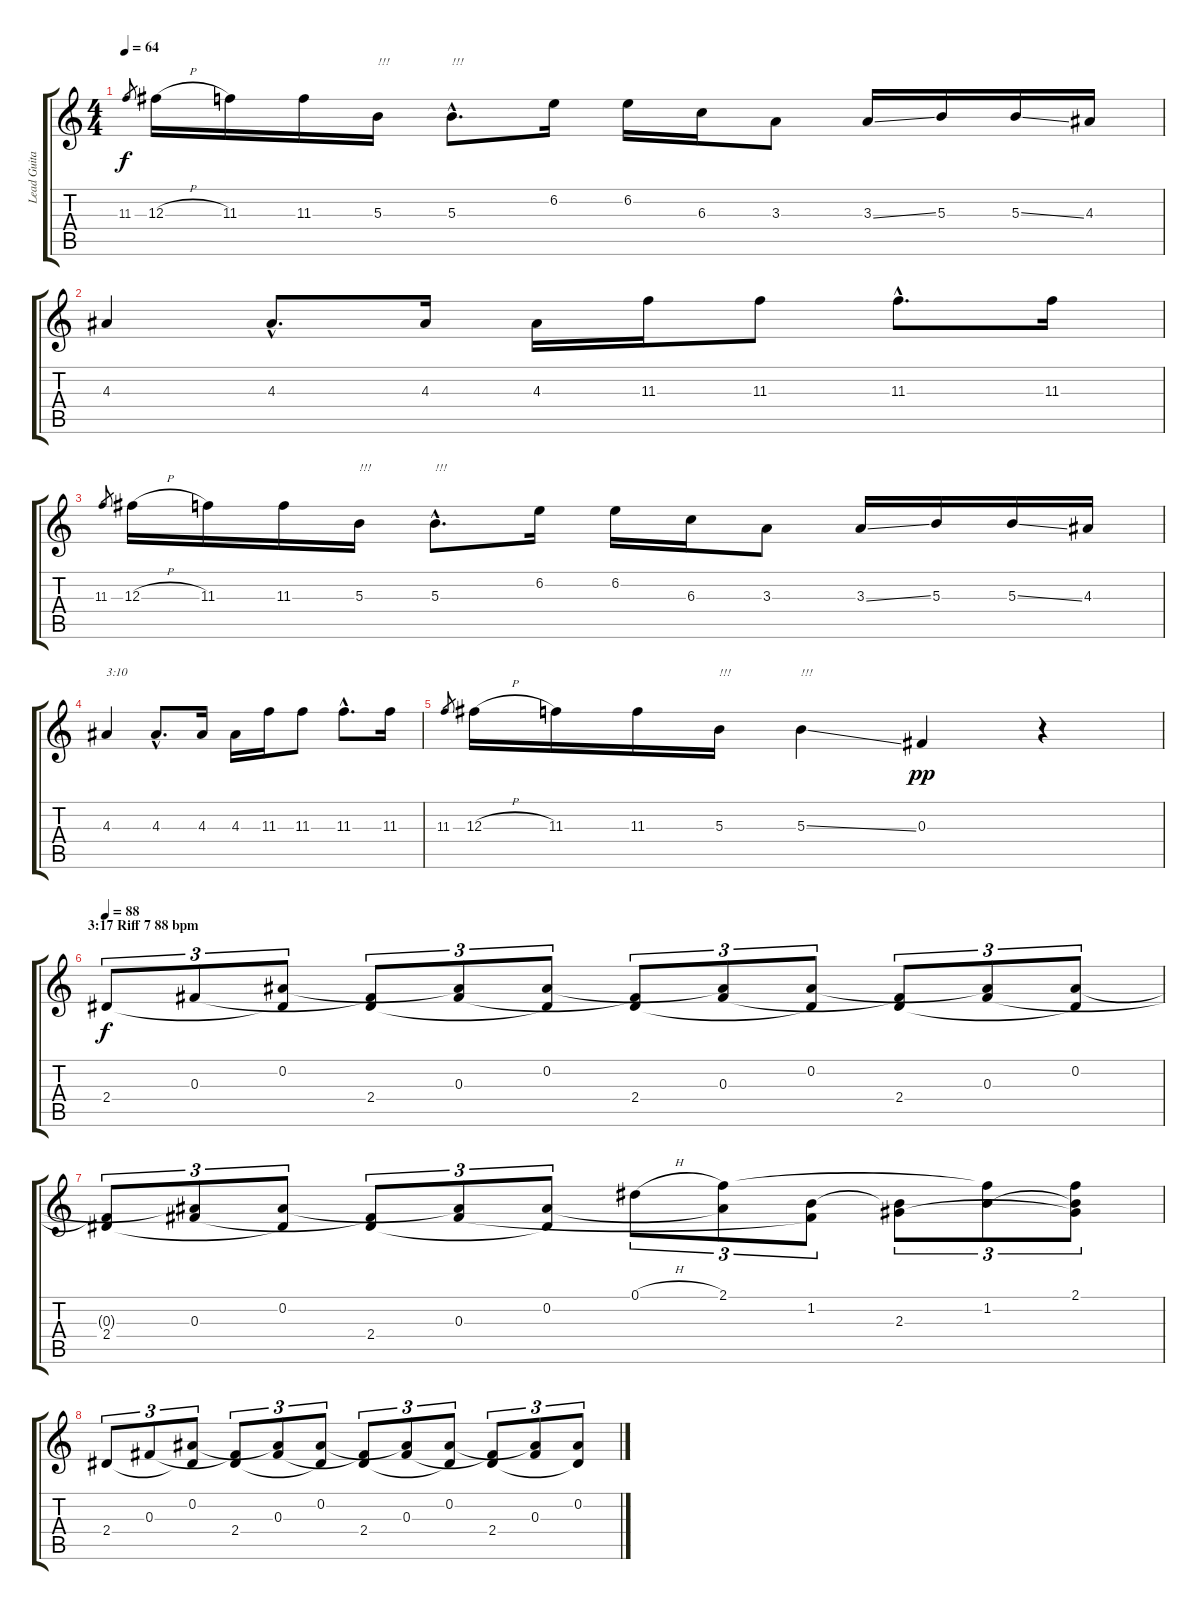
\track ("Lead Guitar" "Lead Guita") {instrument acousticguitarnylon}
\staff {score tabs}
\tuning (Eb4 Bb3 Gb3 Db3 Ab2 Eb2) {hide}
\ts (4 4)
\tempo 64
\clef g2
\ks c
11.3.8{gr dy f} 12.3{h}.16 11.3.16 11.3.16 5.3.16{txt "!!!"} 5.3{hac}.8{d txt "!!!"} 6.2.16 6.2.16 6.3.16 3.3.8 3.3{ss}.16 5.3.16 5.3{ss}.16 4.3.16 |
4.3.4 4.3{hac}.8{d} 4.3.16 4.3.16 11.3.16 11.3.8 11.3{hac}.8{d} 11.3.16 |
11.3.8{gr} 12.3{h}.16 11.3.16 11.3.16 5.3.16{txt "!!!"} 5.3{hac}.8{d txt "!!!"} 6.2.16 6.2.16 6.3.16 3.3.8 3.3{ss}.16 5.3.16 5.3{ss}.16 4.3.16 |
4.3.4{txt "3:10"} 4.3{hac}.8{d} 4.3.16 4.3.16 11.3.16 11.3.8 11.3{hac}.8{d} 11.3.16 |
11.3.8{gr} 12.3{h}.16 11.3.16 11.3.16 5.3.16{txt "!!!"} 5.3{ss}.4{txt "!!!"} 0.3.4{dy pp} r.4 |
\section ("" "3:17 Riff 7 88 bpm")
\tempo 88
2.4.8{tu (3 2) dy f instrument acousticguitarnylon} 0.3.8{tu (3 2)} (0.2 2.4{t}).8{tu (3 2)} (0.3{t} 2.4).8{tu (3 2)} (0.2{t} 0.3).8{tu (3 2)} (0.2 2.4{t}).8{tu (3 2)} (0.3{t} 2.4).8{tu (3 2)} (0.2{t} 0.3).8{tu (3 2)} (0.2 2.4{t}).8{tu (3 2)} (0.3{t} 2.4).8{tu (3 2)} (0.2{t} 0.3).8{tu (3 2)} (0.2 2.4{t}).8{tu (3 2)} |
(0.3{t} 2.4).8{tu (3 2)} (0.2{t} 0.3).8{tu (3 2)} (0.2 2.4{t}).8{tu (3 2)} (0.3{t} 2.4).8{tu (3 2)} (0.2{t} 0.3).8{tu (3 2)} (0.2 2.4{t}).8{tu (3 2)} 0.1{h}.8{tu (3 2)} (2.1 0.2{t}).8{tu (3 2)} (1.2 0.3{t}).8{tu (3 2)} (1.2{t} 2.3).8{tu (3 2)} (2.1{t} 1.2).8{tu (3 2)} (2.1 1.2{t} 2.3{t}).8{tu (3 2)} |
2.4.8{tu (3 2)} 0.3.8{tu (3 2)} (0.2 2.4{t}).8{tu (3 2)} (0.3{t} 2.4).8{tu (3 2)} (0.2{t} 0.3).8{tu (3 2)} (0.2 2.4{t}).8{tu (3 2)} (0.3{t} 2.4).8{tu (3 2)} (0.2{t} 0.3).8{tu (3 2)} (0.2 2.4{t}).8{tu (3 2)} (0.3{t} 2.4).8{tu (3 2)} (0.2{t} 0.3).8{tu (3 2)} (0.2 2.4{t}).8{tu (3 2)}
